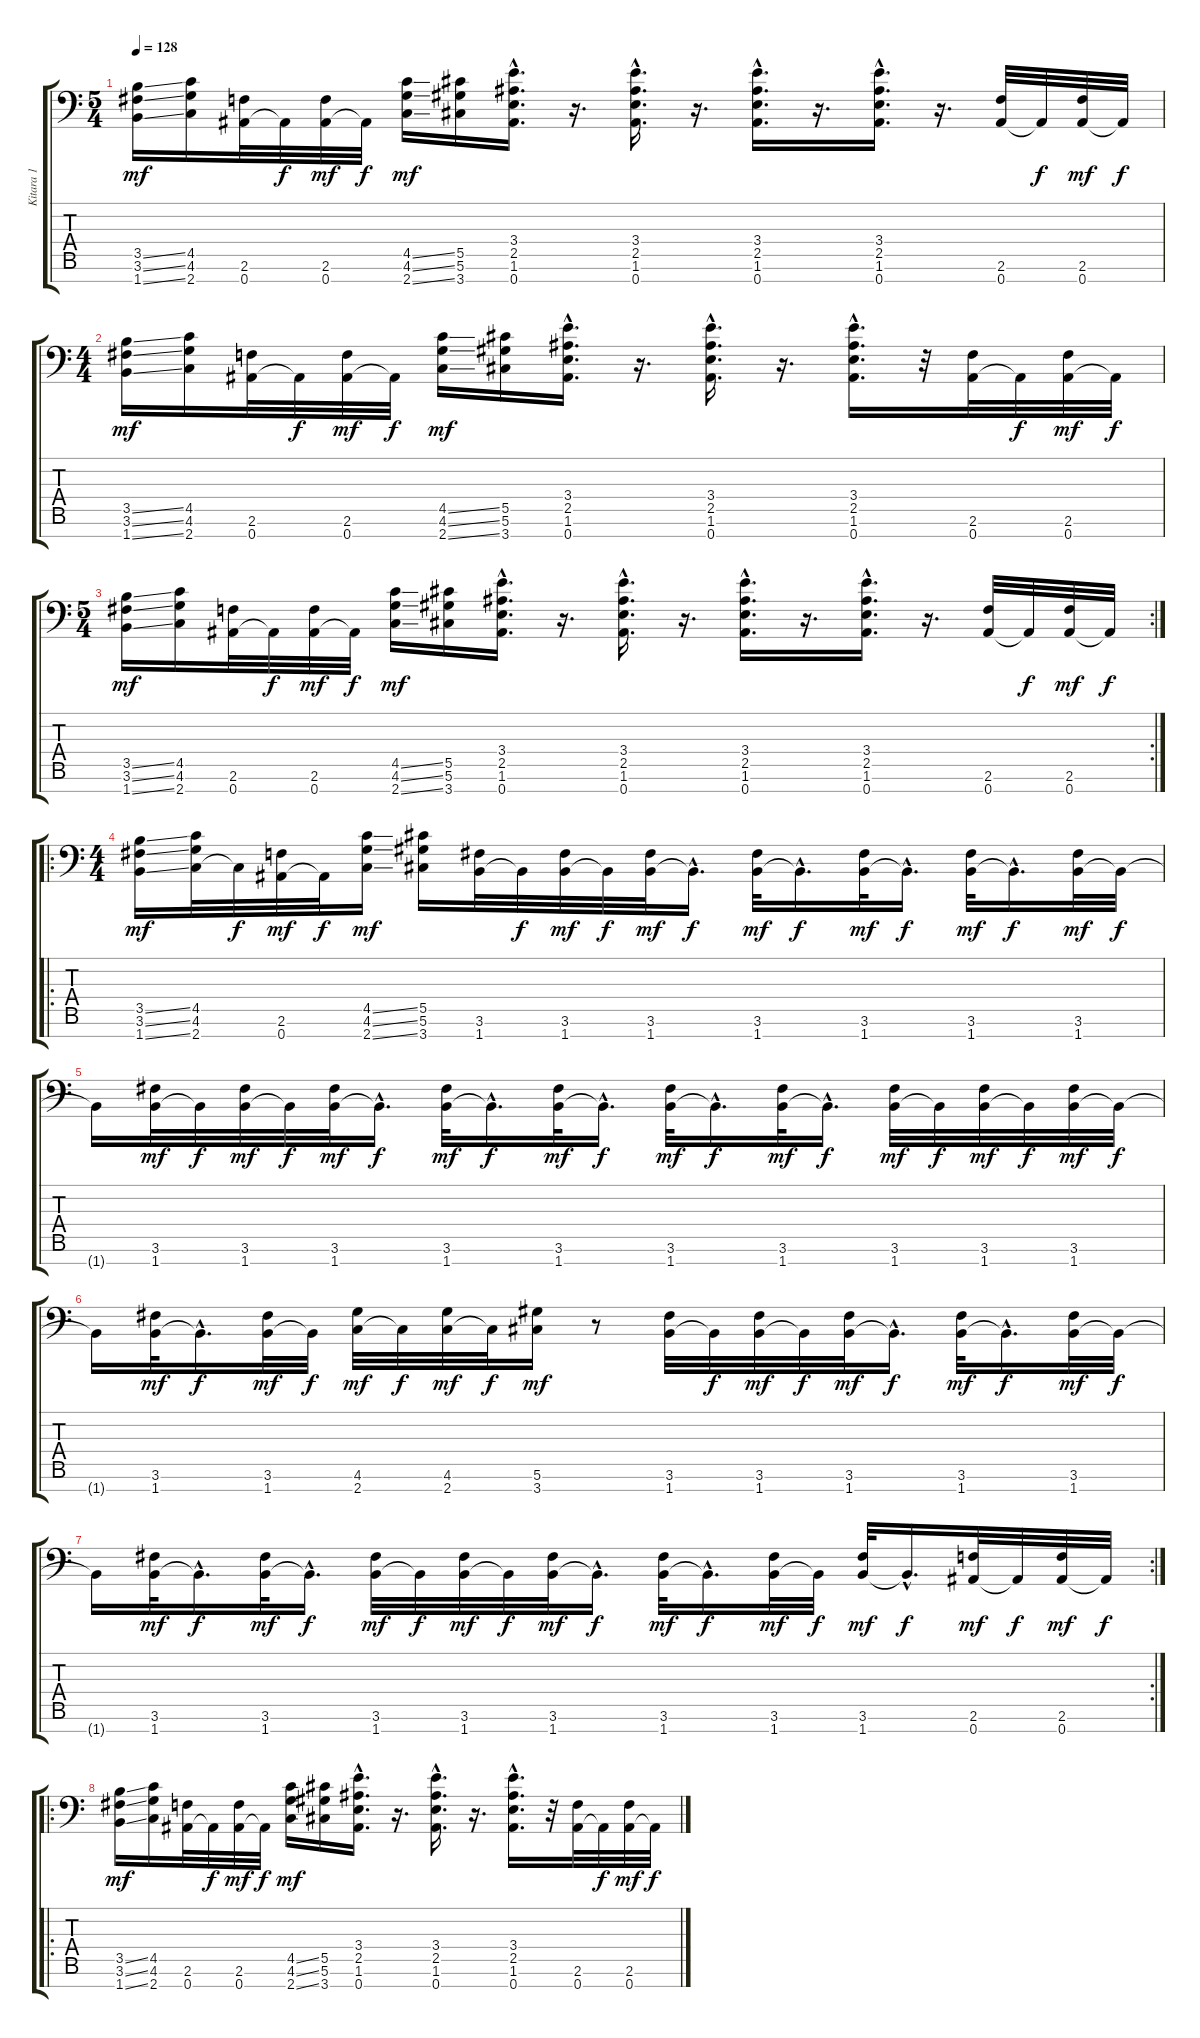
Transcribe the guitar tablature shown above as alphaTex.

\track ("Kitara 1" "Kitara 1") {instrument distortionguitar}
\staff {score tabs}
\tuning (Eb4 Bb3 Gb3 Db3 Ab2 Eb2 Bb1) {hide}
\ts (5 4)
\tempo 128
\clef f4
\ks c
(3.5{ss} 3.6{ss} 1.7{ss}).16{dy mf} (4.5 4.6 2.7).16 (2.6 0.7).32 0.7{t}.32{dy f} (2.6 0.7).32{dy mf} 0.7{t}.32{dy f} (4.5{ss} 4.6{ss} 2.7{ss}).16{dy mf} (5.5 5.6 3.7).16 (3.4{hac} 2.5{hac} 1.6{hac} 0.7{hac}).16{d} r.16{d} (3.4{hac} 2.5{hac} 1.6{hac} 0.7{hac}).16{d} r.16{d} (3.4{hac} 2.5{hac} 1.6{hac} 0.7{hac}).16{d} r.16{d} (3.4{hac} 2.5{hac} 1.6{hac} 0.7{hac}).16{d} r.16{d} (2.6 0.7).32 0.7{t}.32{dy f} (2.6 0.7).32{dy mf} 0.7{t}.32{dy f} |
\ts (4 4)
(3.5{ss} 3.6{ss} 1.7{ss}).16{dy mf} (4.5 4.6 2.7).16 (2.6 0.7).32 0.7{t}.32{dy f} (2.6 0.7).32{dy mf} 0.7{t}.32{dy f} (4.5{ss} 4.6{ss} 2.7{ss}).16{dy mf} (5.5 5.6 3.7).16 (3.4{hac} 2.5{hac} 1.6{hac} 0.7{hac}).16{d} r.16{d} (3.4{hac} 2.5{hac} 1.6{hac} 0.7{hac}).16{d} r.16{d} (3.4{hac} 2.5{hac} 1.6{hac} 0.7{hac}).16{d} r.32 (2.6 0.7).32 0.7{t}.32{dy f} (2.6 0.7).32{dy mf} 0.7{t}.32{dy f} |
\rc 2
\ts (5 4)
(3.5{ss} 3.6{ss} 1.7{ss}).16{dy mf} (4.5 4.6 2.7).16 (2.6 0.7).32 0.7{t}.32{dy f} (2.6 0.7).32{dy mf} 0.7{t}.32{dy f} (4.5{ss} 4.6{ss} 2.7{ss}).16{dy mf} (5.5 5.6 3.7).16 (3.4{hac} 2.5{hac} 1.6{hac} 0.7{hac}).16{d} r.16{d} (3.4{hac} 2.5{hac} 1.6{hac} 0.7{hac}).16{d} r.16{d} (3.4{hac} 2.5{hac} 1.6{hac} 0.7{hac}).16{d} r.16{d} (3.4{hac} 2.5{hac} 1.6{hac} 0.7{hac}).16{d} r.16{d} (2.6 0.7).32 0.7{t}.32{dy f} (2.6 0.7).32{dy mf} 0.7{t}.32{dy f} |
\ro
\ts (4 4)
(3.5{ss} 3.6{ss} 1.7{ss}).16{dy mf} (4.5 4.6 2.7).32 2.7{t}.32{dy f} (2.6 0.7).32{dy mf} 0.7{t}.32{dy f} (4.5{ss} 4.6{ss} 2.7{ss}).16{dy mf} (5.5 5.6 3.7).16 (3.6 1.7).32 1.7{t}.32{dy f} (3.6 1.7).32{dy mf} 1.7{t}.32{dy f} (3.6 1.7).32{dy mf} 1.7{hac t}.16{d dy f} (3.6 1.7).32{dy mf} 1.7{hac t}.16{d dy f} (3.6 1.7).32{dy mf} 1.7{hac t}.16{d dy f} (3.6 1.7).32{dy mf} 1.7{hac t}.16{d dy f} (3.6 1.7).32{dy mf} 1.7{t}.32{dy f} |
1.7{t}.16 (3.6 1.7).32{dy mf} 1.7{t}.32{dy f} (3.6 1.7).32{dy mf} 1.7{t}.32{dy f} (3.6 1.7).32{dy mf} 1.7{hac t}.16{d dy f} (3.6 1.7).32{dy mf} 1.7{hac t}.16{d dy f} (3.6 1.7).32{dy mf} 1.7{hac t}.16{d dy f} (3.6 1.7).32{dy mf} 1.7{hac t}.16{d dy f} (3.6 1.7).32{dy mf} 1.7{hac t}.16{d dy f} (3.6 1.7).32{dy mf} 1.7{t}.32{dy f} (3.6 1.7).32{dy mf} 1.7{t}.32{dy f} (3.6 1.7).32{dy mf} 1.7{t}.32{dy f} |
1.7{t}.16 (3.6 1.7).32{dy mf} 1.7{hac t}.16{d dy f} (3.6 1.7).32{dy mf} 1.7{t}.32{dy f} (4.6 2.7).32{dy mf} 2.7{t}.32{dy f} (4.6 2.7).32{dy mf} 2.7{t}.32{dy f} (5.6 3.7).16{dy mf} r.8 (3.6 1.7).32 1.7{t}.32{dy f} (3.6 1.7).32{dy mf} 1.7{t}.32{dy f} (3.6 1.7).32{dy mf} 1.7{hac t}.16{d dy f} (3.6 1.7).32{dy mf} 1.7{hac t}.16{d dy f} (3.6 1.7).32{dy mf} 1.7{t}.32{dy f} |
\rc 2
1.7{t}.16 (3.6 1.7).32{dy mf} 1.7{hac t}.16{d dy f} (3.6 1.7).32{dy mf} 1.7{hac t}.16{d dy f} (3.6 1.7).32{dy mf} 1.7{t}.32{dy f} (3.6 1.7).32{dy mf} 1.7{t}.32{dy f} (3.6 1.7).32{dy mf} 1.7{hac t}.16{d dy f} (3.6 1.7).32{dy mf} 1.7{hac t}.16{d dy f} (3.6 1.7).32{dy mf} 1.7{t}.32{dy f} (3.6 1.7).32{dy mf} 1.7{hac t}.16{d dy f} (2.6 0.7).32{dy mf} 0.7{t}.32{dy f} (2.6 0.7).32{dy mf} 0.7{t}.32{dy f} |
\ro
(3.5{ss} 3.6{ss} 1.7{ss}).16{dy mf} (4.5 4.6 2.7).16 (2.6 0.7).32 0.7{t}.32{dy f} (2.6 0.7).32{dy mf} 0.7{t}.32{dy f} (4.5{ss} 4.6{ss} 2.7{ss}).16{dy mf} (5.5 5.6 3.7).16 (3.4{hac} 2.5{hac} 1.6{hac} 0.7{hac}).16{d} r.16{d} (3.4{hac} 2.5{hac} 1.6{hac} 0.7{hac}).16{d} r.16{d} (3.4{hac} 2.5{hac} 1.6{hac} 0.7{hac}).16{d} r.32 (2.6 0.7).32 0.7{t}.32{dy f} (2.6 0.7).32{dy mf} 0.7{t}.32{dy f}
